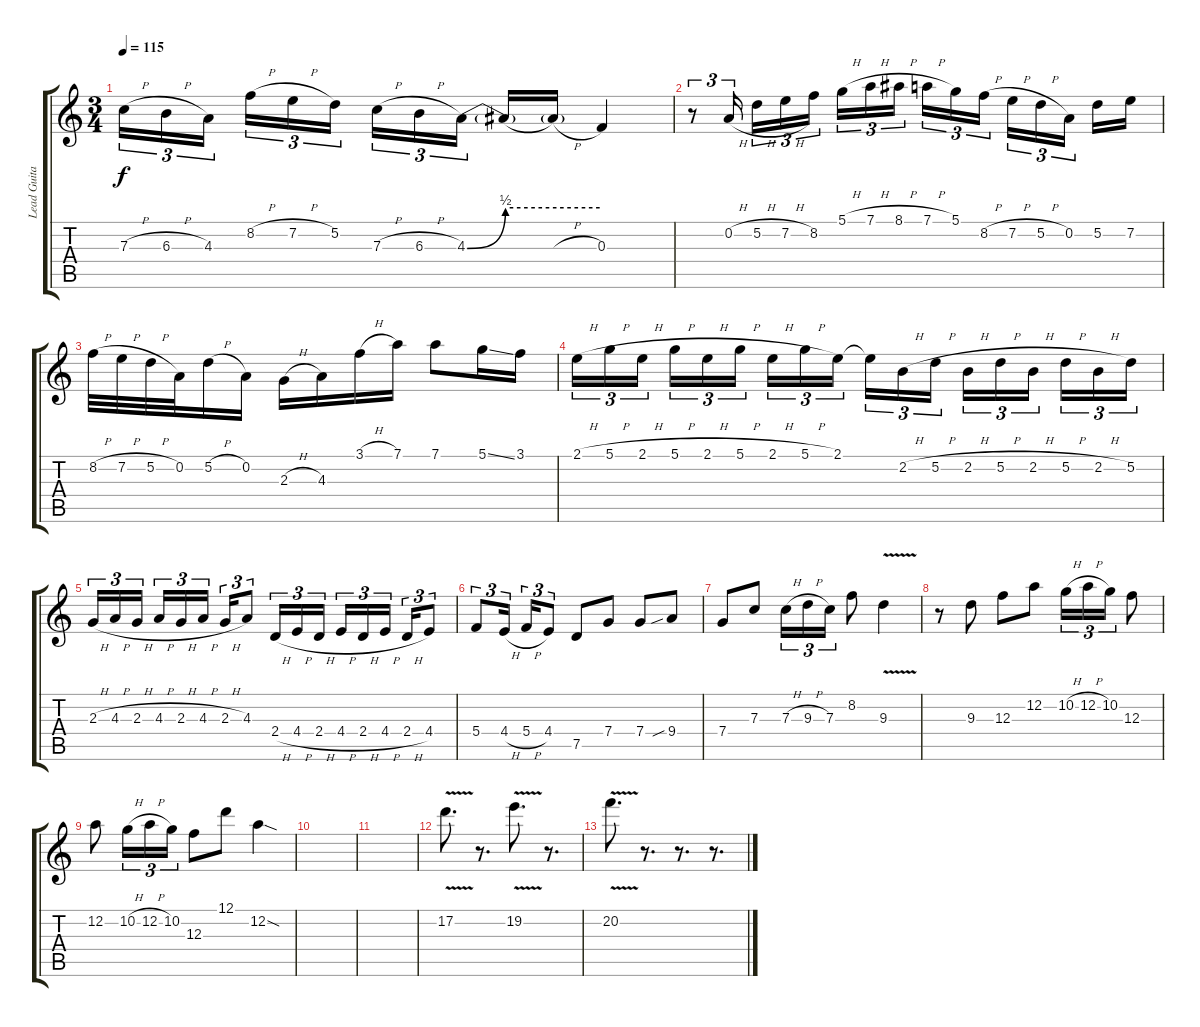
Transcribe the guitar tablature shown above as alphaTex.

\track ("Lead Guitar" "Lead Guita") {instrument distortionguitar}
\staff {score tabs}
\tuning (D4 A3 F3 C3 G2 D2) {hide}
\ts (3 4)
\tempo 115
\clef g2
\ks c
7.3{h}.16{tu (3 2) dy f} 6.3{h}.16{tu (3 2)} 4.3.16{tu (3 2) beam splitsecondary} 8.2{h}.16{tu (3 2)} 7.2{h}.16{tu (3 2)} 5.2.16{tu (3 2)} 7.3{h}.16{tu (3 2)} 6.3{h}.16{tu (3 2)} 4.3{be (bend 0 0 60 2)}.16{tu (3 2) beam splitsecondary} 4.3{be (hold 0 2 60 2) t}.16 4.3{h t}.16 0.3.4 |
r.8{tu (3 2)} 0.2{h}.16{tu (3 2) beam splitsecondary} 5.2{h}.16{tu (3 2)} 7.2{h}.16{tu (3 2)} 8.2.16{tu (3 2)} 5.1{h}.16{tu (3 2)} 7.1{h}.16{tu (3 2)} 8.1{h}.16{tu (3 2) beam splitsecondary} 7.1{h}.16{tu (3 2)} 5.1.16{tu (3 2)} 8.2{h}.16{tu (3 2)} 7.2{h}.16{tu (3 2)} 5.2{h}.16{tu (3 2)} 0.2.16{tu (3 2) beam splitsecondary} 5.2.16 7.2.16 |
8.2{h}.32 7.2{h}.32 5.2{h}.32 0.2.32 5.2{h}.16 0.2.16 2.3{h}.16 4.3.16 3.1{h}.16 7.1.16 7.1.8 5.1{ss}.16 3.1.16 |
2.1{h}.16{tu (3 2)} 5.1{h}.16{tu (3 2)} 2.1{h}.16{tu (3 2) beam splitsecondary} 5.1{h}.16{tu (3 2)} 2.1{h}.16{tu (3 2)} 5.1{h}.16{tu (3 2)} 2.1{h}.16{tu (3 2)} 5.1{h}.16{tu (3 2)} 2.1.16{tu (3 2) beam splitsecondary} 2.1{t}.16{tu (3 2)} 2.2{h}.16{tu (3 2)} 5.2{h}.16{tu (3 2)} 2.2{h}.16{tu (3 2)} 5.2{h}.16{tu (3 2)} 2.2{h}.16{tu (3 2) beam splitsecondary} 5.2{h}.16{tu (3 2)} 2.2{h}.16{tu (3 2)} 5.2.16{tu (3 2)} |
2.3{h}.16{tu (3 2)} 4.3{h}.16{tu (3 2)} 2.3{h}.16{tu (3 2) beam splitsecondary} 4.3{h}.16{tu (3 2)} 2.3{h}.16{tu (3 2)} 4.3{h}.16{tu (3 2)} 2.3{h}.16{tu (3 2)} 4.3.8{tu (3 2)} 2.4{h}.16{tu (3 2)} 4.4{h}.16{tu (3 2)} 2.4{h}.16{tu (3 2)} 4.4{h}.16{tu (3 2)} 2.4{h}.16{tu (3 2)} 4.4{h}.16{tu (3 2) beam splitsecondary} 2.4{h}.16{tu (3 2)} 4.4.8{tu (3 2)} |
5.4.8{tu (3 2)} 4.4{h}.16{tu (3 2) beam splitsecondary} 5.4{h}.16{tu (3 2)} 4.4.8{tu (3 2)} 7.5.8 7.4.8 7.4.8 9.4{sib}.8 |
7.4.8 7.3.8 7.3{h}.16{tu (3 2)} 9.3{h}.16{tu (3 2)} 7.3.16{tu (3 2)} 8.2.8 9.3{v}.4 |
r.8 9.3.8 12.3.8 12.2.8 10.2{h}.16{tu (3 2)} 12.2{h}.16{tu (3 2)} 10.2.16{tu (3 2)} 12.3.8 |
12.2.8 10.2{h}.16{tu (3 2)} 12.2{h}.16{tu (3 2)} 10.2.16{tu (3 2)} 12.3.8 12.1.8 12.2{sod}.4 |
|
|
17.2{v}.8{d} r.8{d} 19.2{v}.8{d} r.8{d} |
20.2{v}.8{d} r.8{d} r.8{d} r.8{d}
